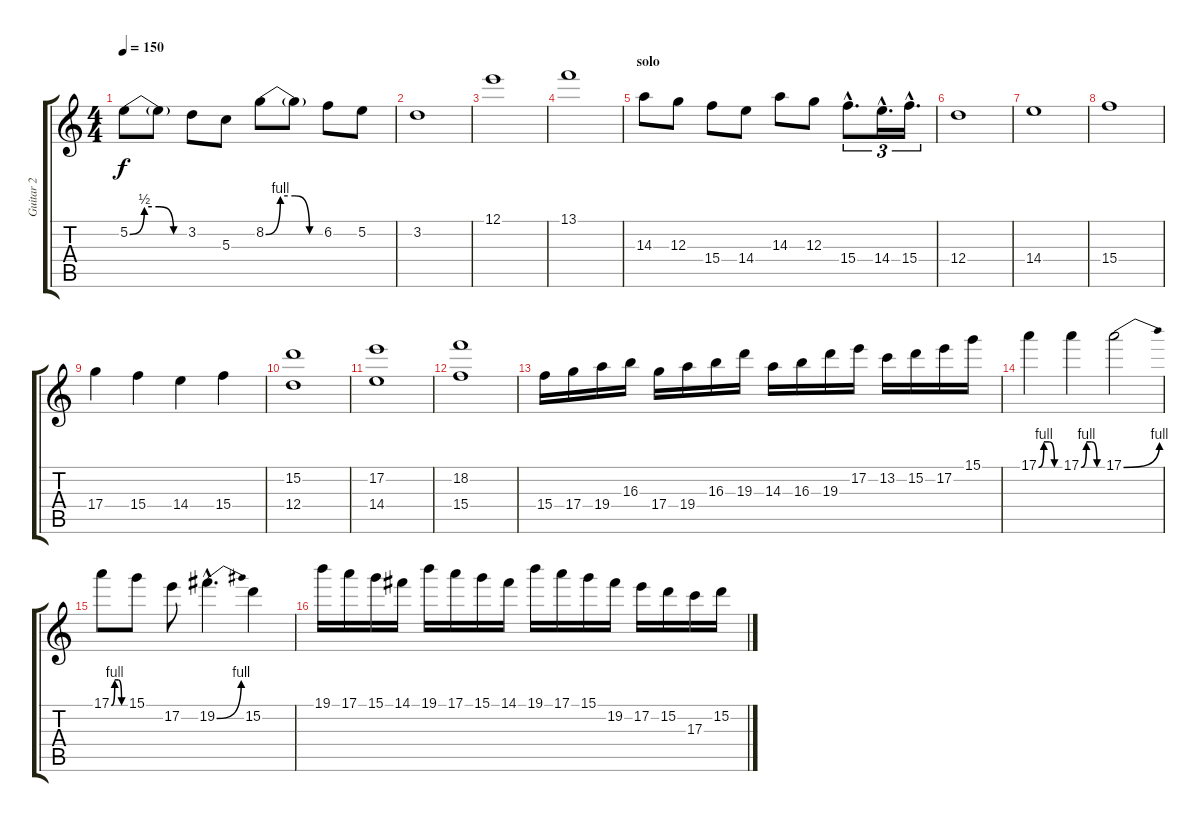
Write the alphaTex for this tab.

\track ("Guitar 2" "Guitar 2") {instrument distortionguitar}
\staff {score tabs}
\tuning (E4 B3 G3 D3 A2 D2) {hide}
\ts (4 4)
\tempo 150
\clef g2
\ks c
5.2{be (custom 0 0 15 2 30 2 45 0 60 0)}.8{dy f} 5.2{t}.8 3.2.8 5.3.8 8.2{be (custom 0 0 15 4 30 4 45 0 60 0)}.8 8.2{t}.8 6.2.8 5.2.8 |
3.2.1 |
12.1.1 |
13.1.1 |
\section ("" "solo")
14.3.8 12.3.8 15.4.8 14.4.8 14.3.8 12.3.8 15.4{hac}.8{d tu (3 2)} 14.4{hac}.16{d tu (3 2)} 15.4{hac}.16{d tu (3 2)} |
12.4.1 |
14.4.1 |
15.4.1 |
17.4.4 15.4.4 14.4.4 15.4.4 |
(15.2 12.4).1 |
(17.2 14.4).1 |
(18.2 15.4).1 |
15.4.16 17.4.16 19.4.16 16.3.16 17.4.16 19.4.16 16.3.16 19.3.16 14.3.16 16.3.16 19.3.16 17.2.16 13.2.16 15.2.16 17.2.16 15.1.16 |
17.1{be (custom 0 0 15 4 30 4 45 0 60 0)}.4 17.1{be (custom 0 0 15 4 30 4 45 0 60 0)}.4 17.1{be (bend 0 0 60 4)}.2 |
17.1{be (custom 0 0 15 4 30 4 45 0 60 0)}.8 15.1.8 17.2.8 19.2{be (bend 0 0 60 4) hac}.4{d} 15.2.4 |
19.1.16 17.1.16 15.1.16 14.1.16 19.1.16 17.1.16 15.1.16 14.1.16 19.1.16 17.1.16 15.1.16 19.2.16 17.2.16 15.2.16 17.3.16 15.2.16
